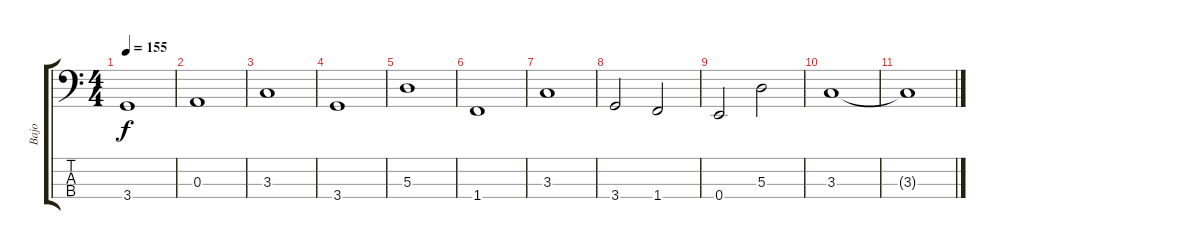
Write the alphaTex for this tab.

\track ("Bajo" "Bajo") {instrument electricbassfinger}
\staff {score tabs}
\tuning (G2 D2 A1 E1) {hide}
\ts (4 4)
\tempo 155
\clef f4
\ks c
3.4{t}.1{dy f} |
0.3.1 |
3.3.1 |
3.4.1 |
5.3.1 |
1.4.1 |
3.3.1 |
3.4.2 1.4.2 |
0.4.2 5.3.2 |
3.3.1 |
3.3{t}.1
